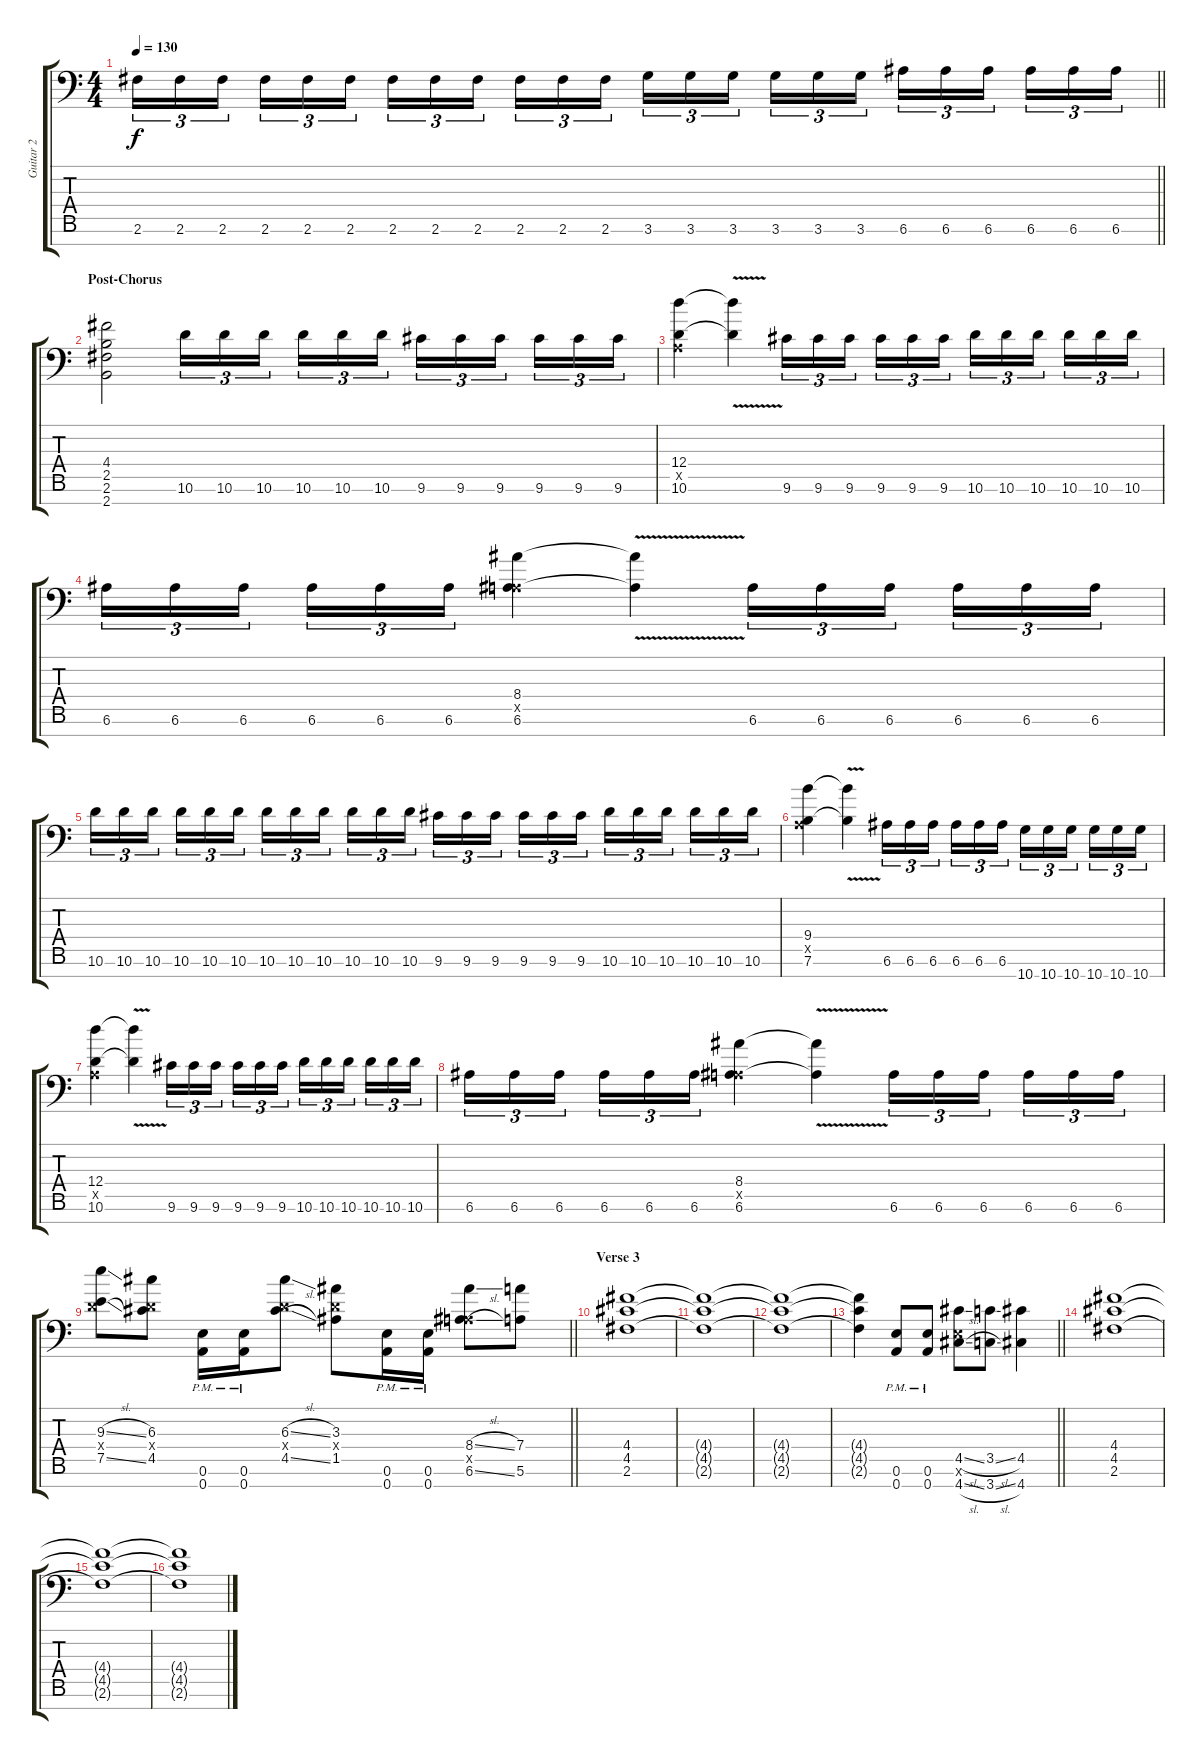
\track ("Guitar 2" "Guitar 2") {instrument distortionguitar}
\staff {score tabs}
\tuning (E4 B3 G3 D3 A2 E2 A1) {hide}
\ts (4 4)
\tempo 130
\clef f4
\barLineRight lightlight
\ks c
2.6.16{tu (3 2) dy f} 2.6.16{tu (3 2)} 2.6.16{tu (3 2) beam splitsecondary} 2.6.16{tu (3 2)} 2.6.16{tu (3 2)} 2.6.16{tu (3 2)} 2.6.16{tu (3 2)} 2.6.16{tu (3 2)} 2.6.16{tu (3 2) beam splitsecondary} 2.6.16{tu (3 2)} 2.6.16{tu (3 2)} 2.6.16{tu (3 2)} 3.6.16{tu (3 2)} 3.6.16{tu (3 2)} 3.6.16{tu (3 2) beam splitsecondary} 3.6.16{tu (3 2)} 3.6.16{tu (3 2)} 3.6.16{tu (3 2)} 6.6.16{tu (3 2)} 6.6.16{tu (3 2)} 6.6.16{tu (3 2) beam splitsecondary} 6.6.16{tu (3 2)} 6.6.16{tu (3 2)} 6.6.16{tu (3 2)} |
\section ("" "Post-Chorus")
(4.4 2.5 2.6 2.7).2 10.6.16{tu (3 2)} 10.6.16{tu (3 2)} 10.6.16{tu (3 2) beam splitsecondary} 10.6.16{tu (3 2)} 10.6.16{tu (3 2)} 10.6.16{tu (3 2)} 9.6.16{tu (3 2)} 9.6.16{tu (3 2)} 9.6.16{tu (3 2) beam splitsecondary} 9.6.16{tu (3 2)} 9.6.16{tu (3 2)} 9.6.16{tu (3 2)} |
(12.4 0.5{x} 10.6).4 (12.4{v t} 10.6{v t}).4 9.6.16{tu (3 2)} 9.6.16{tu (3 2)} 9.6.16{tu (3 2) beam splitsecondary} 9.6.16{tu (3 2)} 9.6.16{tu (3 2)} 9.6.16{tu (3 2)} 10.6.16{tu (3 2)} 10.6.16{tu (3 2)} 10.6.16{tu (3 2) beam splitsecondary} 10.6.16{tu (3 2)} 10.6.16{tu (3 2)} 10.6.16{tu (3 2)} |
6.6.16{tu (3 2)} 6.6.16{tu (3 2)} 6.6.16{tu (3 2) beam splitsecondary} 6.6.16{tu (3 2)} 6.6.16{tu (3 2)} 6.6.16{tu (3 2)} (8.4 0.5{x} 6.6).4 (8.4{v t} 6.6{v t}).4 6.6.16{tu (3 2)} 6.6.16{tu (3 2)} 6.6.16{tu (3 2) beam splitsecondary} 6.6.16{tu (3 2)} 6.6.16{tu (3 2)} 6.6.16{tu (3 2)} |
10.6.16{tu (3 2)} 10.6.16{tu (3 2)} 10.6.16{tu (3 2) beam splitsecondary} 10.6.16{tu (3 2)} 10.6.16{tu (3 2)} 10.6.16{tu (3 2)} 10.6.16{tu (3 2)} 10.6.16{tu (3 2)} 10.6.16{tu (3 2) beam splitsecondary} 10.6.16{tu (3 2)} 10.6.16{tu (3 2)} 10.6.16{tu (3 2)} 9.6.16{tu (3 2)} 9.6.16{tu (3 2)} 9.6.16{tu (3 2) beam splitsecondary} 9.6.16{tu (3 2)} 9.6.16{tu (3 2)} 9.6.16{tu (3 2)} 10.6.16{tu (3 2)} 10.6.16{tu (3 2)} 10.6.16{tu (3 2) beam splitsecondary} 10.6.16{tu (3 2)} 10.6.16{tu (3 2)} 10.6.16{tu (3 2)} |
(9.4 0.5{x} 7.6).4 (9.4{v t} 7.6{v t}).4 6.6.16{tu (3 2)} 6.6.16{tu (3 2)} 6.6.16{tu (3 2) beam splitsecondary} 6.6.16{tu (3 2)} 6.6.16{tu (3 2)} 6.6.16{tu (3 2)} 10.7.16{tu (3 2)} 10.7.16{tu (3 2)} 10.7.16{tu (3 2) beam splitsecondary} 10.7.16{tu (3 2)} 10.7.16{tu (3 2)} 10.7.16{tu (3 2)} |
(12.4 0.5{x} 10.6).4 (12.4{v t} 10.6{v t}).4 9.6.16{tu (3 2)} 9.6.16{tu (3 2)} 9.6.16{tu (3 2) beam splitsecondary} 9.6.16{tu (3 2)} 9.6.16{tu (3 2)} 9.6.16{tu (3 2)} 10.6.16{tu (3 2)} 10.6.16{tu (3 2)} 10.6.16{tu (3 2) beam splitsecondary} 10.6.16{tu (3 2)} 10.6.16{tu (3 2)} 10.6.16{tu (3 2)} |
6.6.16{tu (3 2)} 6.6.16{tu (3 2)} 6.6.16{tu (3 2) beam splitsecondary} 6.6.16{tu (3 2)} 6.6.16{tu (3 2)} 6.6.16{tu (3 2)} (8.4 0.5{x} 6.6).4 (8.4{v t} 6.6{v t}).4 6.6.16{tu (3 2)} 6.6.16{tu (3 2)} 6.6.16{tu (3 2) beam splitsecondary} 6.6.16{tu (3 2)} 6.6.16{tu (3 2)} 6.6.16{tu (3 2)} |
\barLineRight lightlight
(9.3{sl} 0.4{x} 7.5{sl}).8 (6.3 0.4{x} 4.5).8 (0.6{pm} 0.7{pm}).16 (0.6{pm} 0.7{pm}).16 (6.3{sl} 0.4{x} 4.5{sl}).8 (3.3 0.4{x} 1.5).8 (0.6{pm} 0.7{pm}).16 (0.6{pm} 0.7{pm}).16 (8.4{sl} 0.5{x} 6.6{sl}).8 (7.4 5.6).8 |
\section ("" "Verse 3")
(4.4 4.5 2.6).1 |
(4.4{t} 4.5{t} 2.6{t}).1 |
(4.4{t} 4.5{t} 2.6{t}).1 |
\barLineRight lightlight
(4.4{t} 4.5{t} 2.6{t}).4 (0.6{pm} 0.7{pm}).8 (0.6{pm} 0.7{pm}).8 (4.5{sl} 0.6{x} 4.7{sl}).8 (3.5{sl} 3.7{sl}).8 (4.5 4.7).4 |
(4.4 4.5 2.6).1 |
(4.4{t} 4.5{t} 2.6{t}).1 |
(4.4{t} 4.5{t} 2.6{t}).1
